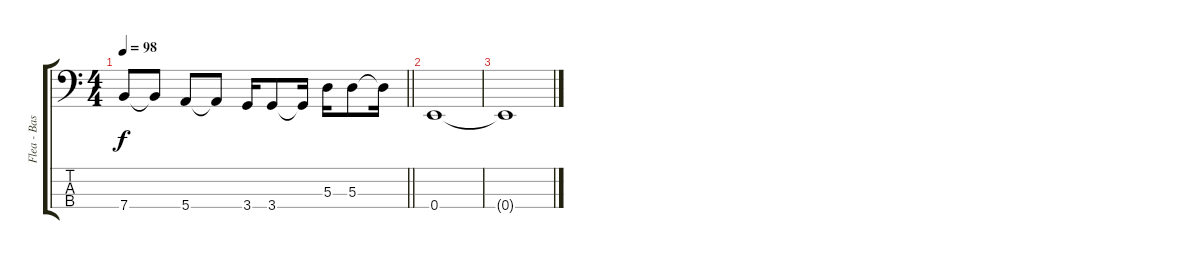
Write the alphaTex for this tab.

\track ("Flea - Bass" "Flea - Bas") {instrument electricbassfinger}
\staff {score tabs}
\tuning (G2 D2 A1 E1) {hide}
\ts (4 4)
\tempo 98
\clef f4
\barLineRight lightlight
\ks c
7.4.8{dy f} 7.4{t}.8 5.4.8 5.4{t}.8 3.4.16 3.4.8 3.4{t}.16 5.3.16 5.3.8 5.3{t}.16 |
0.4.1 |
0.4{t}.1
